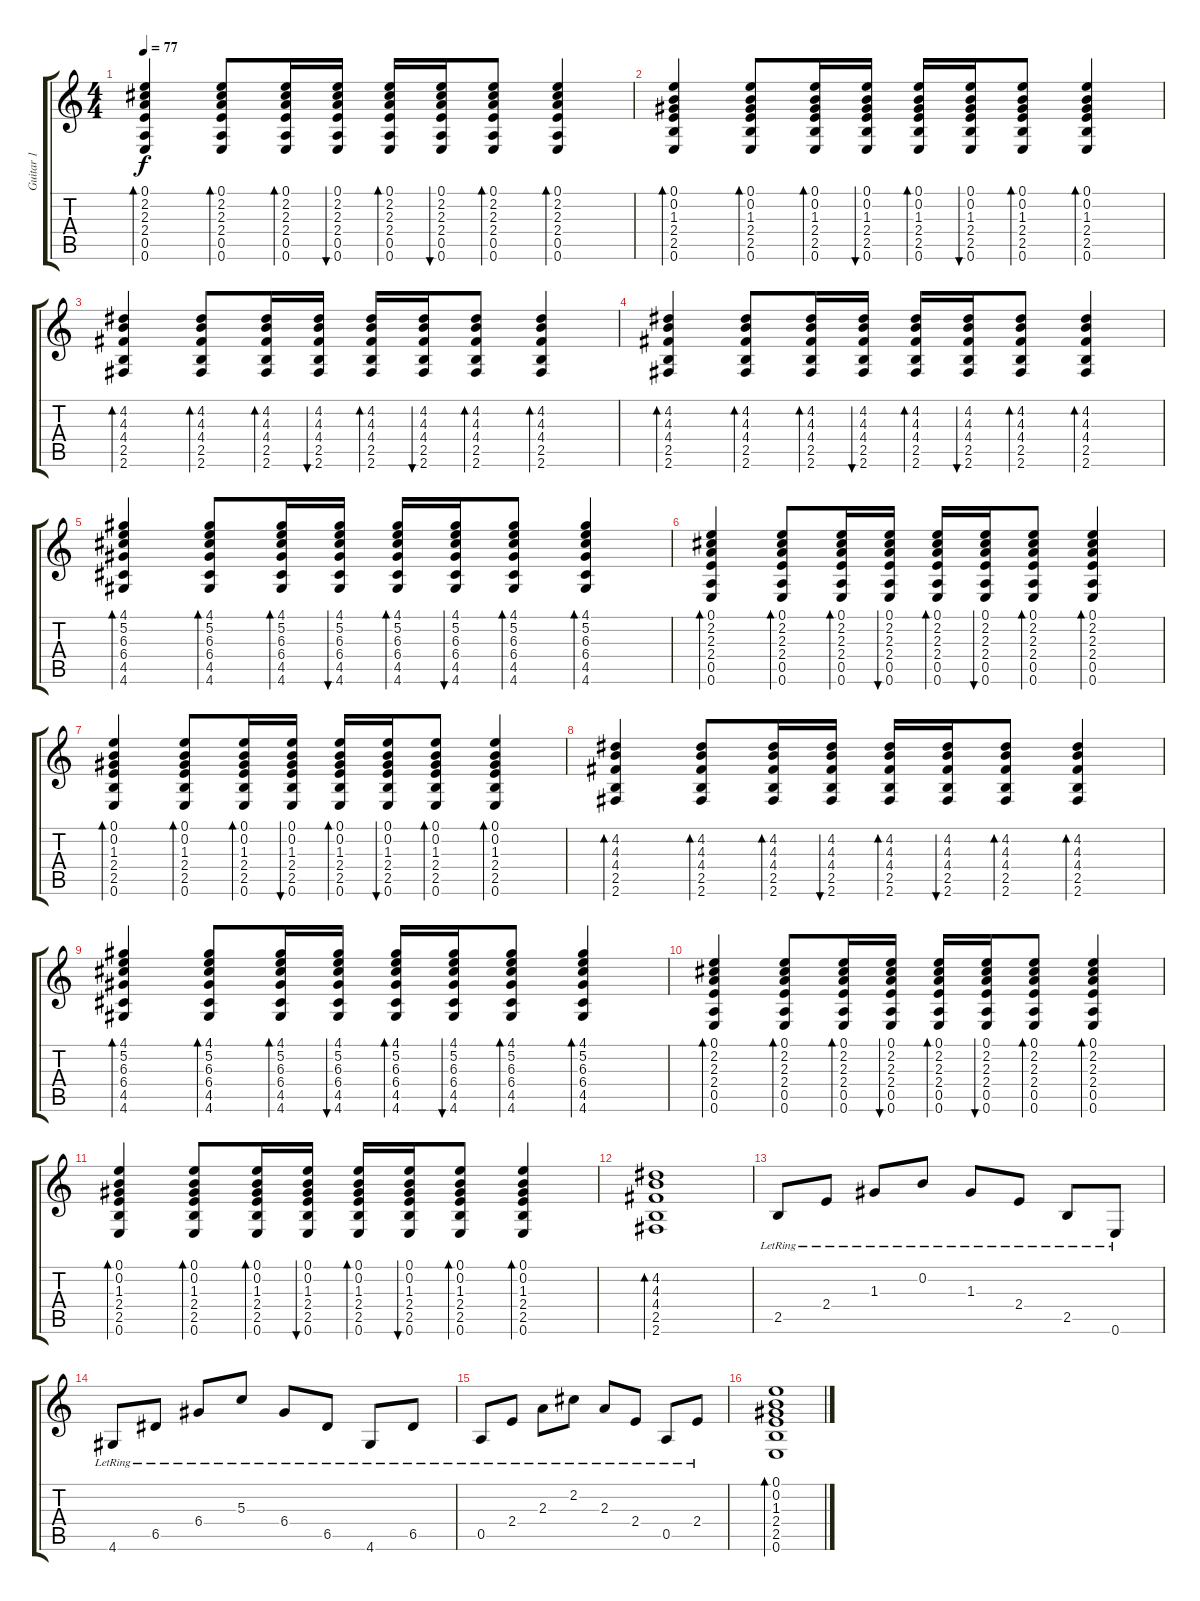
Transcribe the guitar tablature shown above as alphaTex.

\track ("Guitar 1" "Guitar 1") {instrument acousticguitarsteel}
\staff {score tabs}
\tuning (E4 B3 G3 D3 A2 E2) {hide}
\ts (4 4)
\tempo 77
\clef g2
\ks c
(0.1 2.2 2.3 2.4 0.5 0.6).4{bd 30 dy f} (0.1 2.2 2.3 2.4 0.5 0.6).8{bd 30} (0.1 2.2 2.3 2.4 0.5 0.6).16{bd 30} (0.1 2.2 2.3 2.4 0.5 0.6).16{bu 30} (0.1 2.2 2.3 2.4 0.5 0.6).16{bd 30} (0.1 2.2 2.3 2.4 0.5 0.6).16{bu 30} (0.1 2.2 2.3 2.4 0.5 0.6).8{bd 30} (0.1 2.2 2.3 2.4 0.5 0.6).4{bd 30} |
(0.1 0.2 1.3 2.4 2.5 0.6).4{bd 30} (0.1 0.2 1.3 2.4 2.5 0.6).8{bd 30} (0.1 0.2 1.3 2.4 2.5 0.6).16{bd 30} (0.1 0.2 1.3 2.4 2.5 0.6).16{bu 30} (0.1 0.2 1.3 2.4 2.5 0.6).16{bd 30} (0.1 0.2 1.3 2.4 2.5 0.6).16{bu 30} (0.1 0.2 1.3 2.4 2.5 0.6).8{bd 30} (0.1 0.2 1.3 2.4 2.5 0.6).4{bd 30} |
(4.2 4.3 4.4 2.5 2.6).4{bd 30} (4.2 4.3 4.4 2.5 2.6).8{bd 30} (4.2 4.3 4.4 2.5 2.6).16{bd 30} (4.2 4.3 4.4 2.5 2.6).16{bu 30} (4.2 4.3 4.4 2.5 2.6).16{bd 30} (4.2 4.3 4.4 2.5 2.6).16{bu 30} (4.2 4.3 4.4 2.5 2.6).8{bd 30} (4.2 4.3 4.4 2.5 2.6).4{bd 30} |
(4.2 4.3 4.4 2.5 2.6).4{bd 30} (4.2 4.3 4.4 2.5 2.6).8{bd 30} (4.2 4.3 4.4 2.5 2.6).16{bd 30} (4.2 4.3 4.4 2.5 2.6).16{bu 30} (4.2 4.3 4.4 2.5 2.6).16{bd 30} (4.2 4.3 4.4 2.5 2.6).16{bu 30} (4.2 4.3 4.4 2.5 2.6).8{bd 30} (4.2 4.3 4.4 2.5 2.6).4{bd 30} |
(4.1 5.2 6.3 6.4 4.5 4.6).4{bd 30} (4.1 5.2 6.3 6.4 4.5 4.6).8{bd 30} (4.1 5.2 6.3 6.4 4.5 4.6).16{bd 30} (4.1 5.2 6.3 6.4 4.5 4.6).16{bu 30} (4.1 5.2 6.3 6.4 4.5 4.6).16{bd 30} (4.1 5.2 6.3 6.4 4.5 4.6).16{bu 30} (4.1 5.2 6.3 6.4 4.5 4.6).8{bd 30} (4.1 5.2 6.3 6.4 4.5 4.6).4{bd 30} |
(0.1 2.2 2.3 2.4 0.5 0.6).4{bd 30} (0.1 2.2 2.3 2.4 0.5 0.6).8{bd 30} (0.1 2.2 2.3 2.4 0.5 0.6).16{bd 30} (0.1 2.2 2.3 2.4 0.5 0.6).16{bu 30} (0.1 2.2 2.3 2.4 0.5 0.6).16{bd 30} (0.1 2.2 2.3 2.4 0.5 0.6).16{bu 30} (0.1 2.2 2.3 2.4 0.5 0.6).8{bd 30} (0.1 2.2 2.3 2.4 0.5 0.6).4{bd 30} |
(0.1 0.2 1.3 2.4 2.5 0.6).4{bd 30} (0.1 0.2 1.3 2.4 2.5 0.6).8{bd 30} (0.1 0.2 1.3 2.4 2.5 0.6).16{bd 30} (0.1 0.2 1.3 2.4 2.5 0.6).16{bu 30} (0.1 0.2 1.3 2.4 2.5 0.6).16{bd 30} (0.1 0.2 1.3 2.4 2.5 0.6).16{bu 30} (0.1 0.2 1.3 2.4 2.5 0.6).8{bd 30} (0.1 0.2 1.3 2.4 2.5 0.6).4{bd 30} |
(4.2 4.3 4.4 2.5 2.6).4{bd 30} (4.2 4.3 4.4 2.5 2.6).8{bd 30} (4.2 4.3 4.4 2.5 2.6).16{bd 30} (4.2 4.3 4.4 2.5 2.6).16{bu 30} (4.2 4.3 4.4 2.5 2.6).16{bd 30} (4.2 4.3 4.4 2.5 2.6).16{bu 30} (4.2 4.3 4.4 2.5 2.6).8{bd 30} (4.2 4.3 4.4 2.5 2.6).4{bd 30} |
(4.1 5.2 6.3 6.4 4.5 4.6).4{bd 30} (4.1 5.2 6.3 6.4 4.5 4.6).8{bd 30} (4.1 5.2 6.3 6.4 4.5 4.6).16{bd 30} (4.1 5.2 6.3 6.4 4.5 4.6).16{bu 30} (4.1 5.2 6.3 6.4 4.5 4.6).16{bd 30} (4.1 5.2 6.3 6.4 4.5 4.6).16{bu 30} (4.1 5.2 6.3 6.4 4.5 4.6).8{bd 30} (4.1 5.2 6.3 6.4 4.5 4.6).4{bd 30} |
(0.1 2.2 2.3 2.4 0.5 0.6).4{bd 30} (0.1 2.2 2.3 2.4 0.5 0.6).8{bd 30} (0.1 2.2 2.3 2.4 0.5 0.6).16{bd 30} (0.1 2.2 2.3 2.4 0.5 0.6).16{bu 30} (0.1 2.2 2.3 2.4 0.5 0.6).16{bd 30} (0.1 2.2 2.3 2.4 0.5 0.6).16{bu 30} (0.1 2.2 2.3 2.4 0.5 0.6).8{bd 30} (0.1 2.2 2.3 2.4 0.5 0.6).4{bd 30} |
(0.1 0.2 1.3 2.4 2.5 0.6).4{bd 30} (0.1 0.2 1.3 2.4 2.5 0.6).8{bd 30} (0.1 0.2 1.3 2.4 2.5 0.6).16{bd 30} (0.1 0.2 1.3 2.4 2.5 0.6).16{bu 30} (0.1 0.2 1.3 2.4 2.5 0.6).16{bd 30} (0.1 0.2 1.3 2.4 2.5 0.6).16{bu 30} (0.1 0.2 1.3 2.4 2.5 0.6).8{bd 30} (0.1 0.2 1.3 2.4 2.5 0.6).4{bd 30} |
(4.2 4.3 4.4 2.5 2.6).1{bd 120} |
2.5{lr}.8 2.4{lr}.8 1.3{lr}.8 0.2{lr}.8 1.3{lr}.8 2.4{lr}.8 2.5{lr}.8 0.6{lr}.8 |
4.6{lr}.8 6.5{lr}.8 6.4{lr}.8 5.3{lr}.8 6.4{lr}.8 6.5{lr}.8 4.6{lr}.8 6.5{lr}.8 |
0.5{lr}.8 2.4{lr}.8 2.3{lr}.8 2.2{lr}.8 2.3{lr}.8 2.4{lr}.8 0.5{lr}.8 2.4{lr}.8 |
(0.1 0.2 1.3 2.4 2.5 0.6).1{bd 240}
